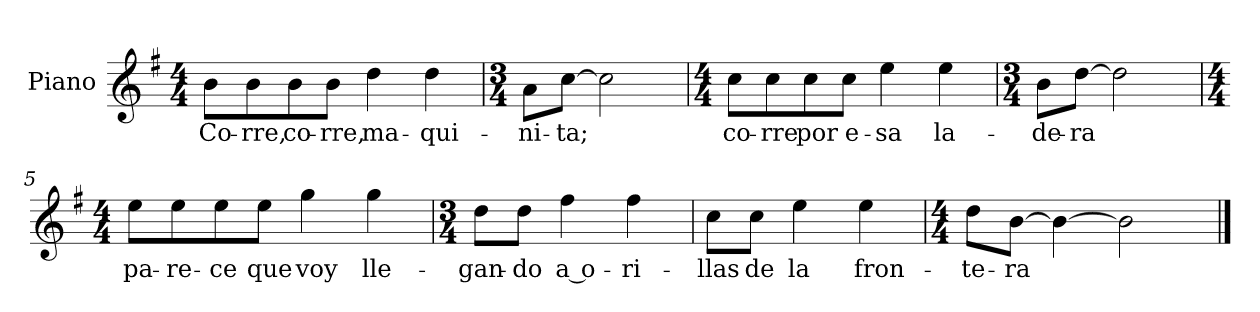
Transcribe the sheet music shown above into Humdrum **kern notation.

**kern	**text
*part1	*part1
*staff1	*staff1
*I"Piano	*
*I'Pno.	*
*clefG2	*
*k[f#]	*
*G:	*
*M4/4	*
=1	=1
8b\L	Co-
8b\	-rre,
8b\	co-
8b\J	-rre,
4dd\	ma-
4dd\	-qui-
=2	=2
*M3/4	*
8a\L	-ni-
[8cc\J	-ta;
2cc\]	.
=3	=3
*M4/4	*
8cc\L	co-
8cc\	-rre
8cc\	por
8cc\J	e-
4ee\	-sa
4ee\	la-
=4	=4
*M3/4	*
8b\L	-de-
[8dd\J	-ra
2dd\]	.
=5	=5
*M4/4	*
8ee\L	pa-
8ee\	-re-
8ee\	-ce
8ee\J	que
4gg\	voy
4gg\	lle-
=6	=6
*M3/4	*
8dd\L	-gan-
8dd\J	-do
4ff#\	a o-
4ff#\	-ri-
=7	=7
8cc\L	-llas
8cc\J	de
4ee\	la
4ee\	fron-
=8	=8
*M4/4	*
8dd\L	-te-
[8b\J	-ra
4b\_	.
2b\]	.
==	==
*-	*-
